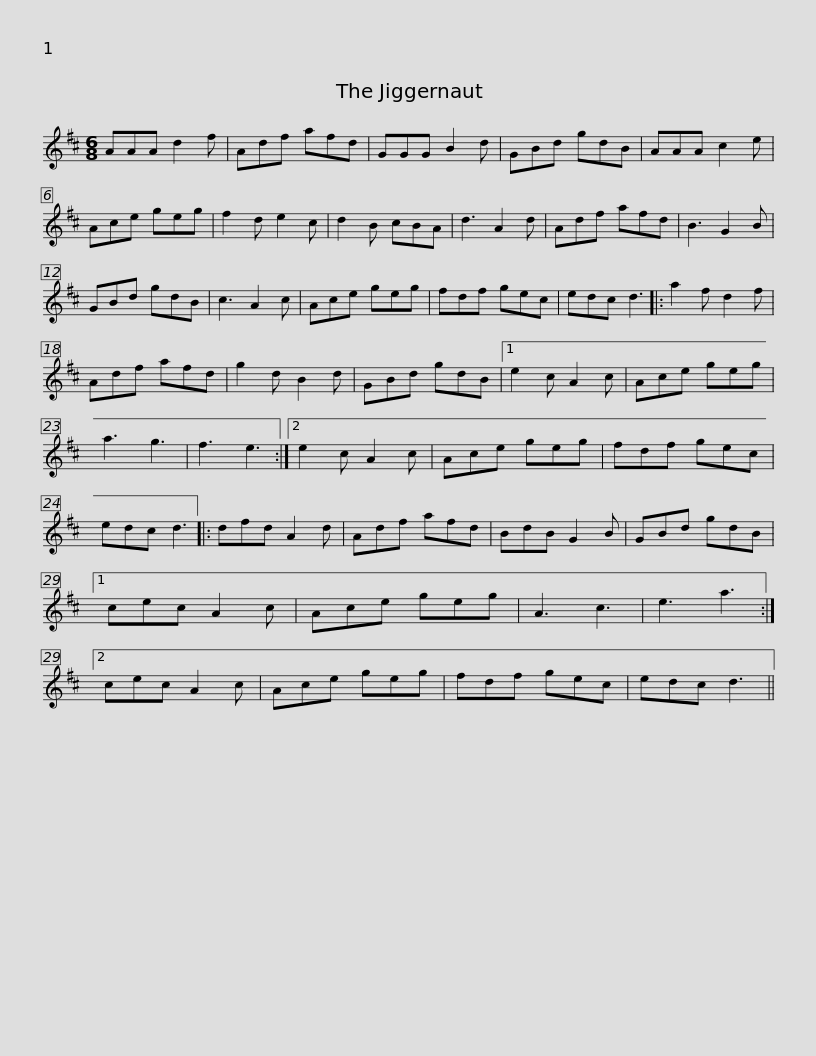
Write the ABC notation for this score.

X:1
L:1/8
M:6/8
I:linebreak $
K:D
V:1 treble
V:1
 AAA d2 f | Adf afd | GGG B2 d | GBd gdB | AAA c2 e | %5
 Ace geg | f2 d e2 c | d2 B cBA |$ d3 A2 d | Adf afd | %10
 B3 G2 B | GBd gdB | c3 A2 c | Ace geg | fdf gec | %15
 edc d3 |: a2 f d2 f |$ Adf afd | g2 d B2 d | GBd gdB |1 %20
 e2 c A2 c | Ace geg | a3 g3 | f3 e3 :|2 e2 c A2 c | %25
 Ace geg |$ fdf gec | edc d3 |: dfd A2 d | Adf afd | %30
 BdB G2 B | GBd gdB |1 cec A2 c | Ace geg |$ A3 c3 | %35
 e3 a3 :|2 cec A2 c | Ace geg | fdf gec | edc d3 || %40
